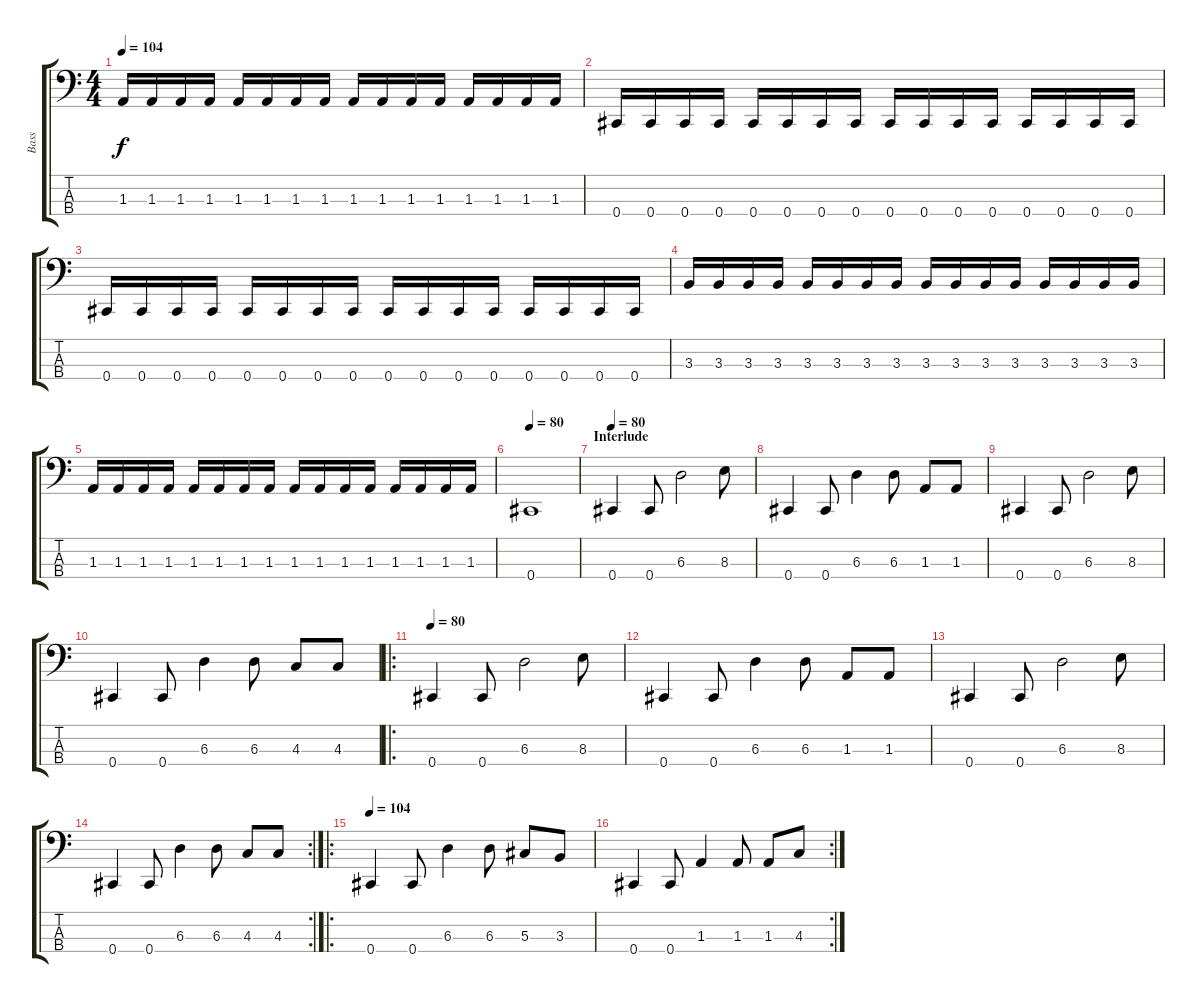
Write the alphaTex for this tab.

\track ("Bass" "Bass") {instrument electricbassfinger}
\staff {score tabs}
\tuning (Gb2 Db2 Ab1 Db1) {hide}
\ts (4 4)
\tempo 104
\clef f4
\ks c
1.3.16{dy f} 1.3.16 1.3.16 1.3.16 1.3.16 1.3.16 1.3.16 1.3.16 1.3.16 1.3.16 1.3.16 1.3.16 1.3.16 1.3.16 1.3.16 1.3.16 |
0.4.16 0.4.16 0.4.16 0.4.16 0.4.16 0.4.16 0.4.16 0.4.16 0.4.16 0.4.16 0.4.16 0.4.16 0.4.16 0.4.16 0.4.16 0.4.16 |
0.4.16 0.4.16 0.4.16 0.4.16 0.4.16 0.4.16 0.4.16 0.4.16 0.4.16 0.4.16 0.4.16 0.4.16 0.4.16 0.4.16 0.4.16 0.4.16 |
3.3.16 3.3.16 3.3.16 3.3.16 3.3.16 3.3.16 3.3.16 3.3.16 3.3.16 3.3.16 3.3.16 3.3.16 3.3.16 3.3.16 3.3.16 3.3.16 |
1.3.16 1.3.16 1.3.16 1.3.16 1.3.16 1.3.16 1.3.16 1.3.16 1.3.16 1.3.16 1.3.16 1.3.16 1.3.16 1.3.16 1.3.16 1.3.16 |
\tempo 80
0.4.1 |
\section ("" "Interlude")
\tempo 80
0.4.4 0.4.8 6.3.2 8.3.8 |
0.4.4 0.4.8 6.3.4 6.3.8 1.3.8 1.3.8 |
0.4.4 0.4.8 6.3.2 8.3.8 |
0.4.4 0.4.8 6.3.4 6.3.8 4.3.8 4.3.8 |
\ro
\tempo 80
0.4.4 0.4.8 6.3.2 8.3.8 |
0.4.4 0.4.8 6.3.4 6.3.8 1.3.8 1.3.8 |
0.4.4 0.4.8 6.3.2 8.3.8 |
\rc 2
0.4.4 0.4.8 6.3.4 6.3.8 4.3.8 4.3.8 |
\ro
\tempo 104
0.4.4 0.4.8 6.3.4 6.3.8 5.3.8 3.3.8 |
\rc 2
0.4.4 0.4.8 1.3.4 1.3.8 1.3.8 4.3.8
